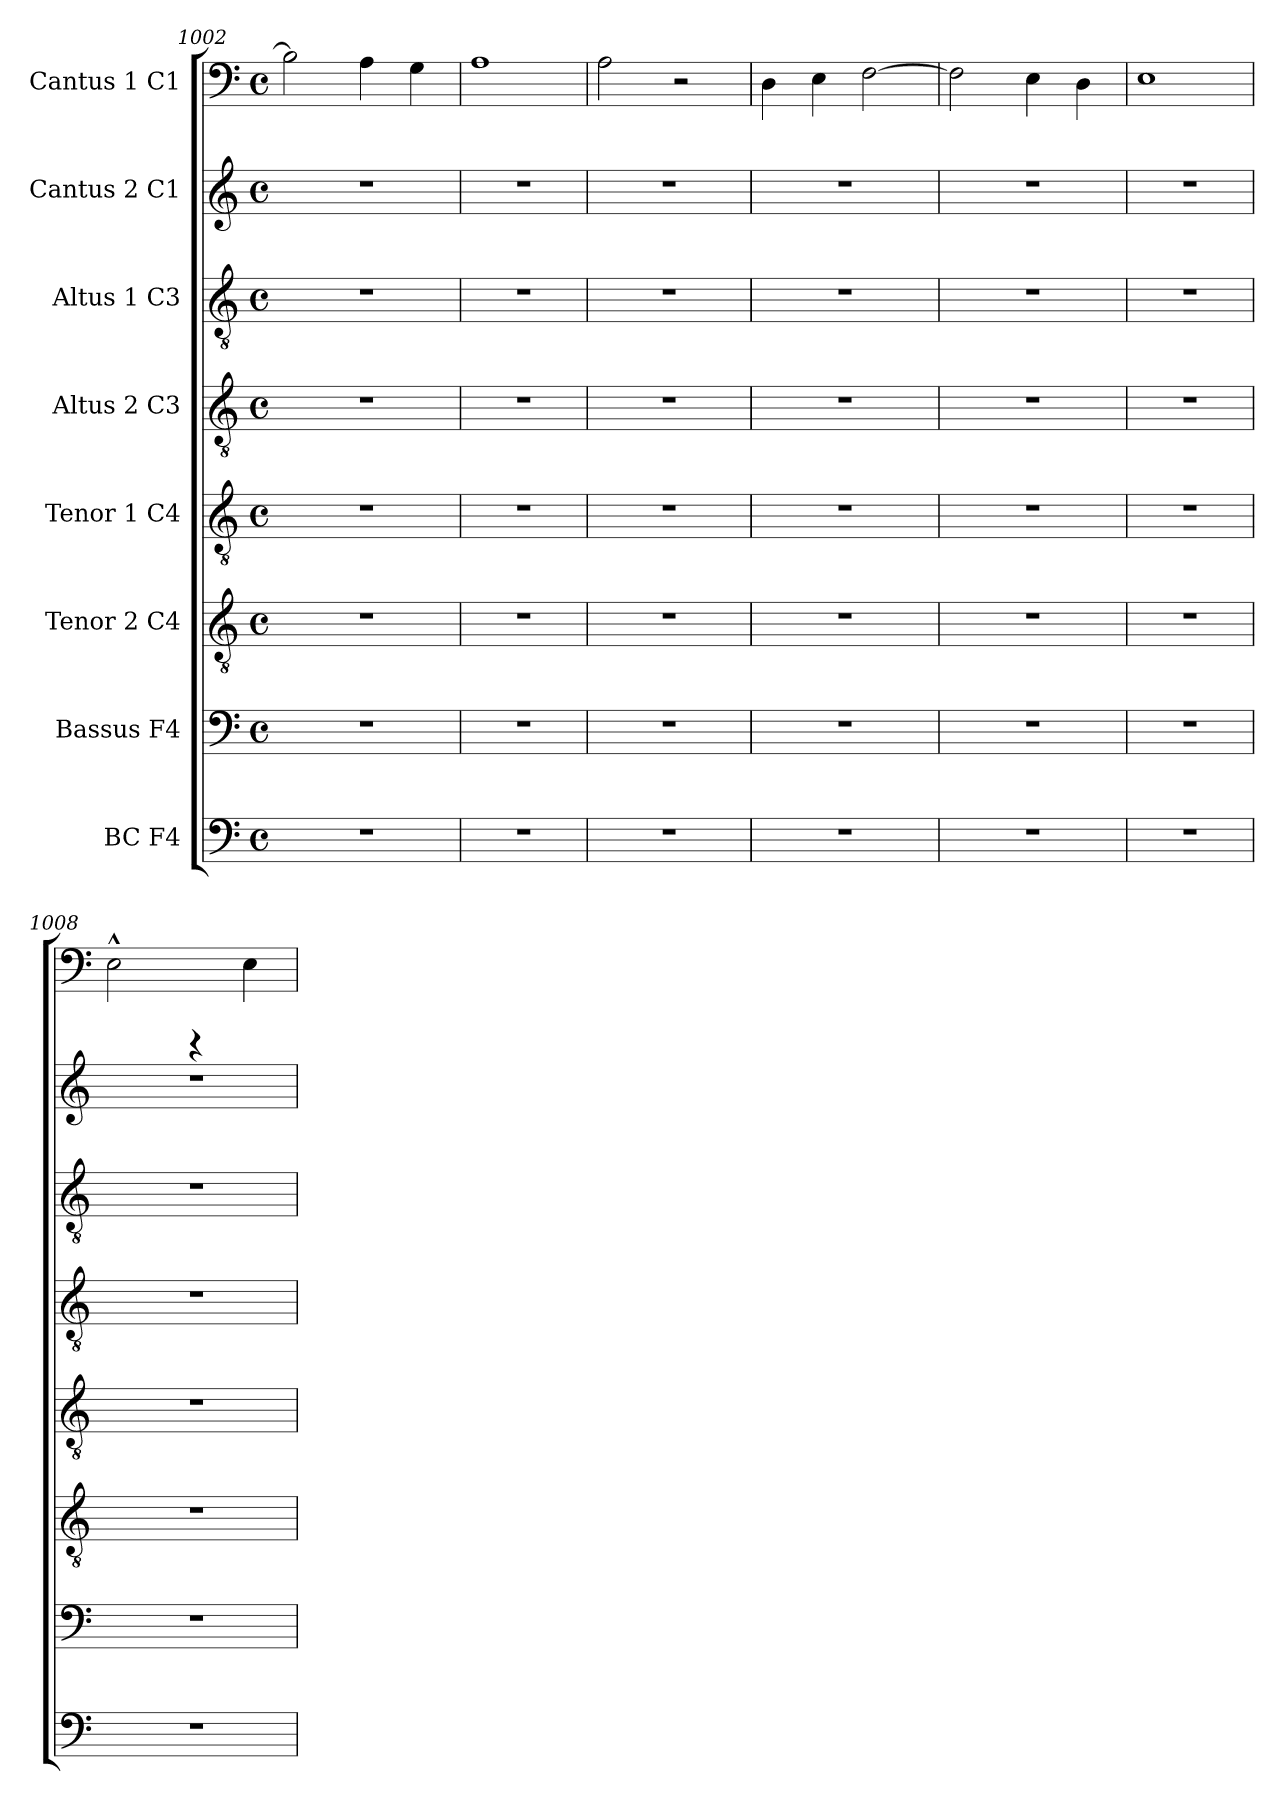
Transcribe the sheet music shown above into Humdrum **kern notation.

**kern	**kern	**kern	**kern	**kern	**kern	**kern	**kern	**text
*part8	*part7	*part6	*part5	*part4	*part3	*part2	*part1	*part1
*staff8	*staff7	*staff6	*staff5	*staff4	*staff3	*staff2	*staff1	*staff1
*I"BC  F4	*I"Bassus  F4	*I"Tenor 2  C4	*I"Tenor 1  C4	*I"Altus 2  C3	*I"Altus 1  C3	*I"Cantus 2  C1	*I"Cantus 1  C1	*
*clefF4	*clefF4	*clefGv2	*clefGv2	*clefGv2	*clefGv2	*clefG2	*clefF4	*
*k[]	*k[]	*k[]	*k[]	*k[]	*k[]	*k[]	*k[]	*
*C:	*C:	*C:	*C:	*C:	*C:	*C:	*C:	*
*M4/4	*M4/4	*M4/4	*M4/4	*M4/4	*M4/4	*M4/4	*M4/4	*
*met(c)	*met(c)	*met(c)	*met(c)	*met(c)	*met(c)	*met(c)	*met(c)	*
=1002	=1002	=1002	=1002	=1002	=1002	=1002	=1002	=1002
!	!	!	!	!	!	!	!	!LO:LY:b:cj
1r	1r	1r	1r	1r	1r	1r	2B-\]	.
!	!	!	!	!	!	!	!	!LO:LY:b:cj
.	.	.	.	.	.	.	4A\	.
!	!	!	!	!	!	!	!	!LO:LY:b:cj
.	.	.	.	.	.	.	4G\	.
=1003	=1003	=1003	=1003	=1003	=1003	=1003	=1003	=1003
!	!	!	!	!	!	!	!	!LO:LY:b:cj
1r	1r	1r	1r	1r	1r	1r	1A	.
=1004	=1004	=1004	=1004	=1004	=1004	=1004	=1004	=1004
!	!	!	!	!	!	!	!	!LO:LY:b:cj
1r	1r	1r	1r	1r	1r	1r	2A\	.
.	.	.	.	.	.	.	2r	.
=1005	=1005	=1005	=1005	=1005	=1005	=1005	=1005	=1005
!	!	!	!	!	!	!	!	!LO:LY:b:cj
1r	1r	1r	1r	1r	1r	1r	4D\	.
!	!	!	!	!	!	!	!	!LO:LY:b:cj
.	.	.	.	.	.	.	4E\	.
!	!	!	!	!	!	!	!	!LO:LY:b:cj
.	.	.	.	.	.	.	[>2F\	.
=1006	=1006	=1006	=1006	=1006	=1006	=1006	=1006	=1006
!	!	!	!	!	!	!	!	!LO:LY:b:cj
1r	1r	1r	1r	1r	1r	1r	2F\]	.
!	!	!	!	!	!	!	!	!LO:LY:b:cj
.	.	.	.	.	.	.	4E\	.
!	!	!	!	!	!	!	!	!LO:LY:b:cj
.	.	.	.	.	.	.	4D\	.
=1007	=1007	=1007	=1007	=1007	=1007	=1007	=1007	=1007
!	!	!	!	!	!	!	!	!LO:LY:b:cj
1r	1r	1r	1r	1r	1r	1r	1E	.
!!LO:LB:g=z
=1008	=1008	=1008	=1008	=1008	=1008	=1008	=1008	=1008
!	!	!	!	!	!	!	!	!LO:LY:b:cj
1r	1r	1r	1r	1r	1r	1r	2E^^>\	.
.	.	.	.	.	.	.	4rCCC	.
!	!	!	!	!	!	!	!	!LO:LY:b:cj
.	.	.	.	.	.	.	4E\	.
=	=	=	=	=	=	=	=	=
*-	*-	*-	*-	*-	*-	*-	*-	*-
